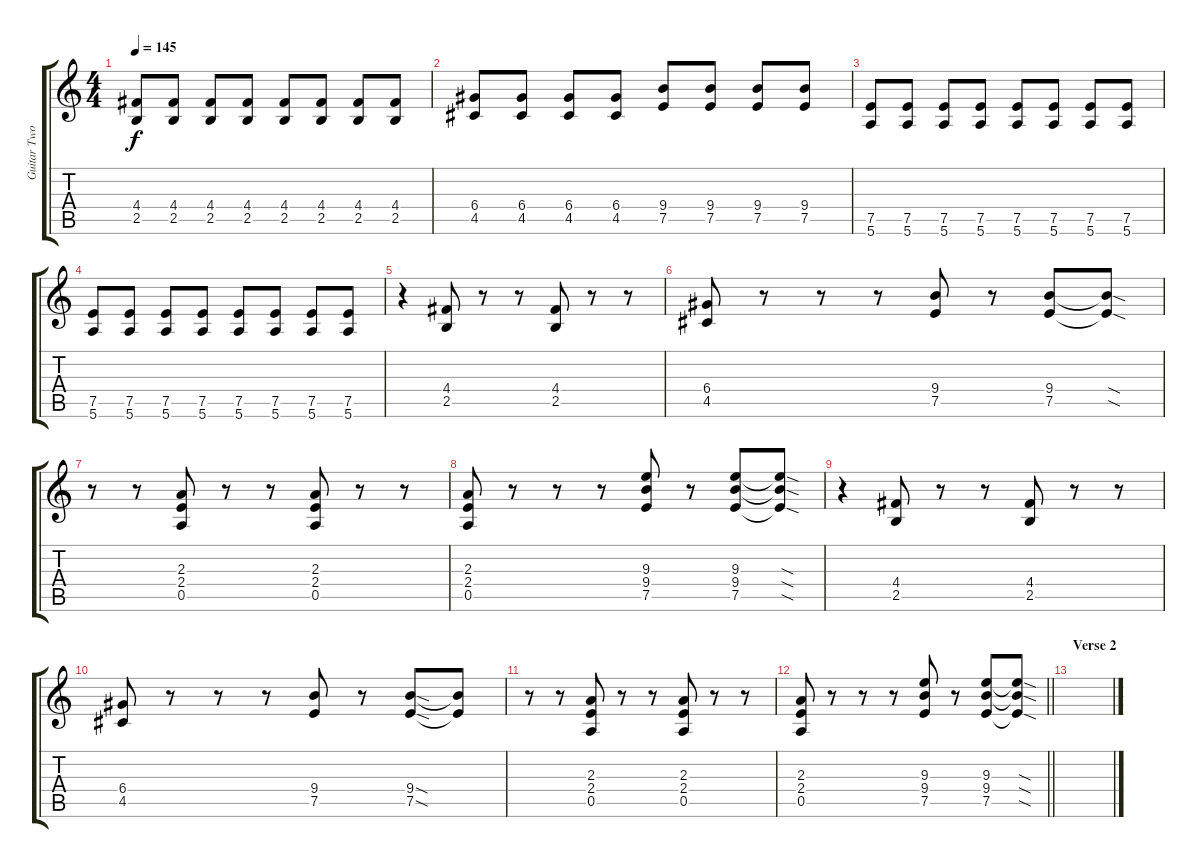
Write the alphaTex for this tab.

\track ("Guitar Two [Mason Musso]" "Guitar Two") {instrument acousticguitarsteel}
\staff {score tabs}
\tuning (E4 B3 G3 D3 A2 E2) {hide}
\ts (4 4)
\tempo 145
\clef g2
\ks c
(4.4 2.5).8{dy f} (4.4 2.5).8 (4.4 2.5).8 (4.4 2.5).8 (4.4 2.5).8 (4.4 2.5).8 (4.4 2.5).8 (4.4 2.5).8 |
(6.4 4.5).8 (6.4 4.5).8 (6.4 4.5).8 (6.4 4.5).8 (9.4 7.5).8 (9.4 7.5).8 (9.4 7.5).8 (9.4 7.5).8 |
(7.5 5.6).8 (7.5 5.6).8 (7.5 5.6).8 (7.5 5.6).8 (7.5 5.6).8 (7.5 5.6).8 (7.5 5.6).8 (7.5 5.6).8 |
(7.5 5.6).8 (7.5 5.6).8 (7.5 5.6).8 (7.5 5.6).8 (7.5 5.6).8 (7.5 5.6).8 (7.5 5.6).8 (7.5 5.6).8 |
r.4 (4.4 2.5).8 r.8 r.8 (4.4 2.5).8 r.8 r.8 |
(6.4 4.5).8 r.8 r.8 r.8 (9.4 7.5).8 r.8 (9.4 7.5).8 (9.4{sod t} 7.5{sod t}).8 |
r.8 r.8 (2.3 2.4 0.5).8 r.8 r.8 (2.3 2.4 0.5).8 r.8 r.8 |
(2.3 2.4 0.5).8 r.8 r.8 r.8 (9.3 9.4 7.5).8 r.8 (9.3 9.4 7.5).8 (9.3{sod t} 9.4{sod t} 7.5{sod t}).8 |
r.4 (4.4 2.5).8 r.8 r.8 (4.4 2.5).8 r.8 r.8 |
(6.4 4.5).8 r.8 r.8 r.8 (9.4 7.5).8 r.8 (9.4{sod} 7.5{sod}).8 (9.4{t} 7.5{t}).8 |
r.8 r.8 (2.3 2.4 0.5).8 r.8 r.8 (2.3 2.4 0.5).8 r.8 r.8 |
\barLineRight lightlight
(2.3 2.4 0.5).8 r.8 r.8 r.8 (9.3 9.4 7.5).8 r.8 (9.3 9.4 7.5).8 (9.3{sod t} 9.4{sod t} 7.5{sod t}).8 |
\section ("" "Verse 2")
